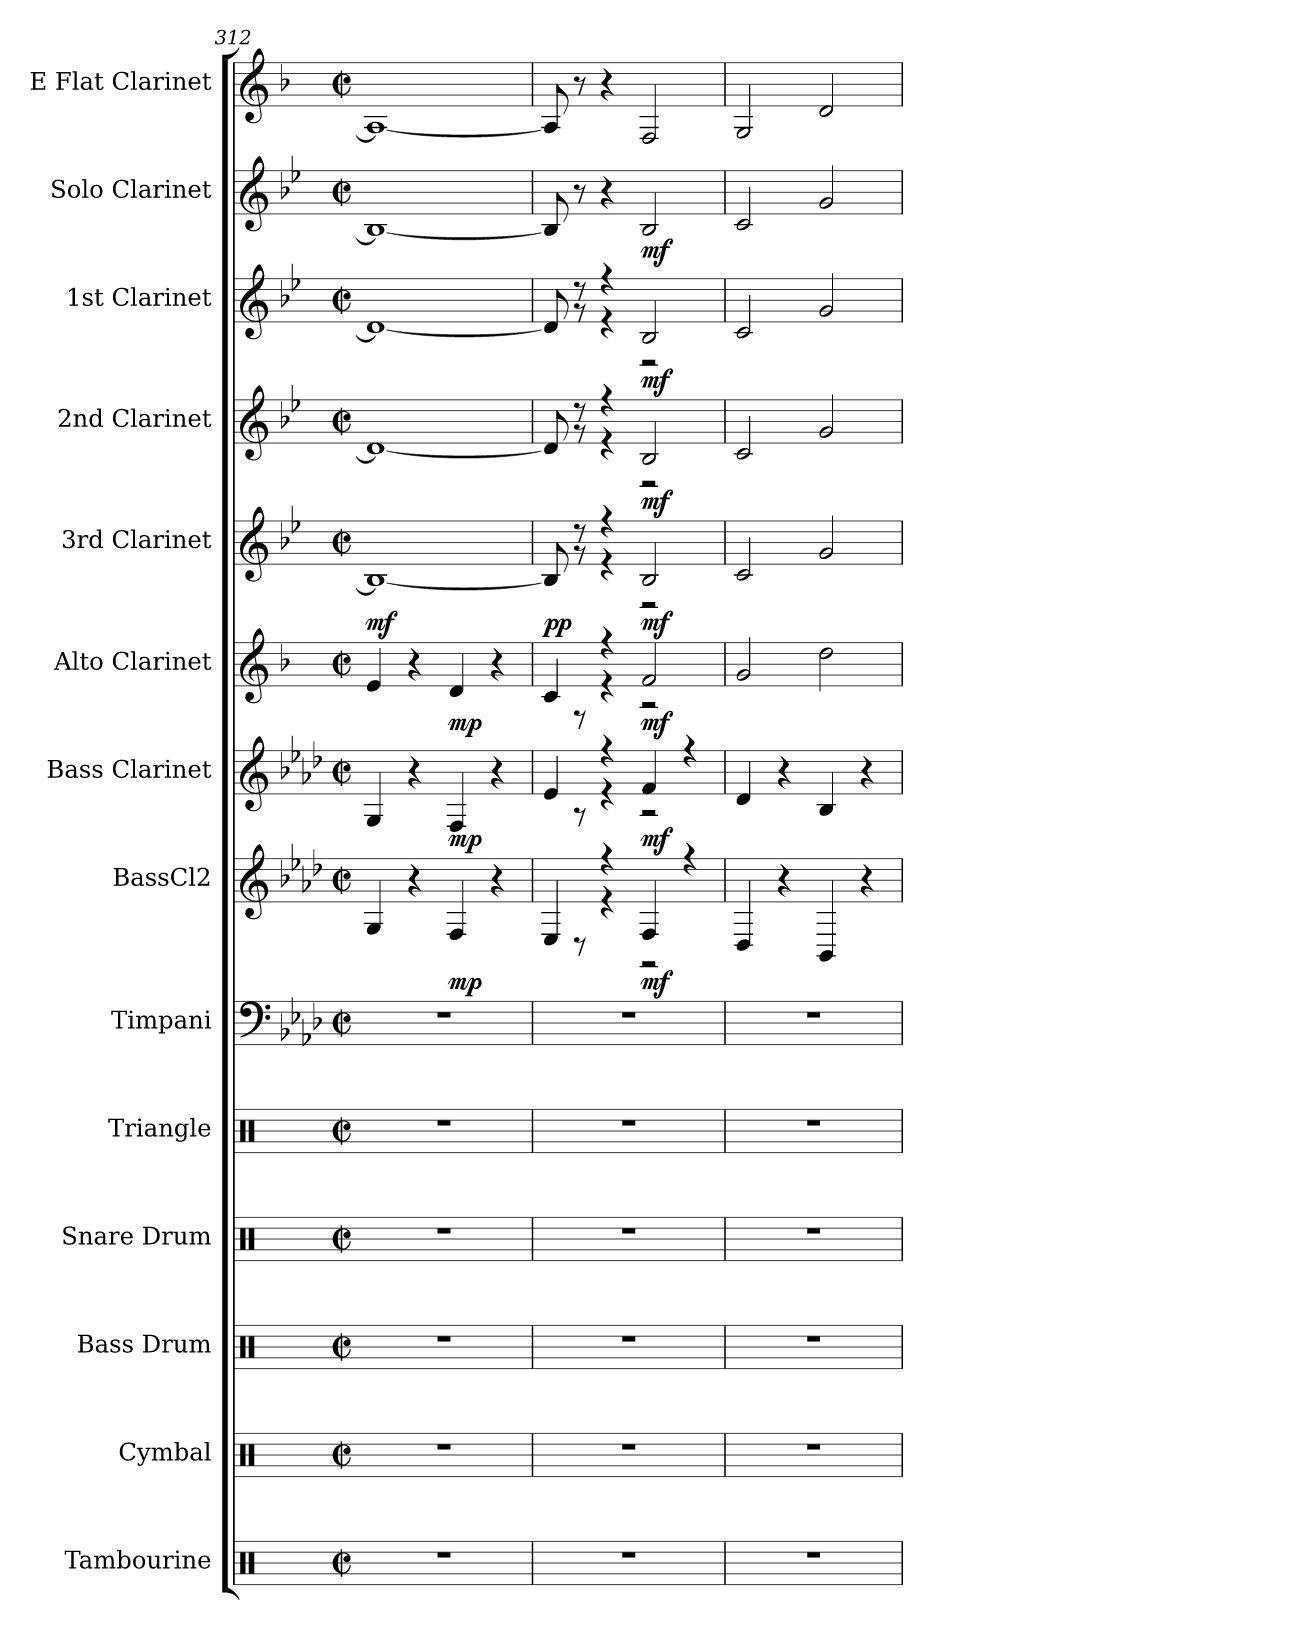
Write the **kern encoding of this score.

**kern	**kern	**kern	**kern	**kern	**kern	**kern	**dynam	**kern	**dynam	**kern	**dynam	**kern	**dynam	**kern	**dynam	**kern	**dynam	**kern	**dynam	**kern
*part14	*part13	*part12	*part11	*part10	*part9	*part8	*part8	*part7	*part7	*part6	*part6	*part5	*part5	*part4	*part4	*part3	*part3	*part2	*part2	*part1
*staff14	*staff13	*staff12	*staff11	*staff10	*staff9	*staff8	*staff8	*staff7	*staff7	*staff6	*staff6	*staff5	*staff5	*staff4	*staff4	*staff3	*staff3	*staff2	*staff2	*staff1
*I"Tambourine	*I"Cymbal	*I"Bass Drum	*I"Snare Drum	*I"Triangle	*I"Timpani	*I"BassCl2	*	*I"Bass Clarinet	*	*I"Alto Clarinet	*	*I"3rd Clarinet	*	*I"2nd Clarinet	*	*I"1st Clarinet	*	*I"Solo Clarinet	*	*I"E Flat Clarinet
*I'Tamb.	*I'Cym.	*I'B. Dr.	*I'Sn. Dr.	*I'Trgl.	*I'Timp.	*I'B. Cl2	*	*I'B. Cl.	*	*I'A. Cl.	*	*I'3rdCl.	*	*I'2nd Cl.	*	*I'1stCl.	*	*I'SoloCl.	*	*
*clefX	*clefX	*clefX	*clefX	*clefX	*clefF4	*clefG2	*	*clefG2	*	*clefG2	*	*clefG2	*	*clefG2	*	*clefG2	*	*clefG2	*	*clefG2
*	*	*	*	*	*	*ITrd8c14	*	*ITrd8c14	*	*ITrd5c9	*	*ITrd1c2	*	*ITrd1c2	*	*ITrd1c2	*	*ITrd1c2	*	*ITrd-2c-3
*k[]	*k[]	*k[]	*k[]	*k[]	*k[b-e-a-d-]	*k[b-e-a-d-]	*	*k[b-e-a-d-]	*	*k[b-e-a-d-]	*	*k[b-e-a-d-]	*	*k[b-e-a-d-]	*	*k[b-e-a-d-]	*	*k[b-e-a-d-]	*	*k[b-e-a-d-]
*M4/4	*M4/4	*M4/4	*M4/4	*M4/4	*M4/4	*M4/4	*	*M4/4	*	*M4/4	*	*M4/4	*	*M4/4	*	*M4/4	*	*M4/4	*	*M4/4
*met(c|)	*met(c|)	*met(c|)	*met(c|)	*met(c|)	*met(c|)	*met(c|)	*	*met(c|)	*	*met(c|)	*	*met(c|)	*	*met(c|)	*	*met(c|)	*	*met(c|)	*	*met(c|)
=312	=312	=312	=312	=312	=312	=312	=312	=312	=312	=312	=312	=312	=312	=312	=312	=312	=312	=312	=312	=312
!	!	!	!	!	!	!	!	!	!	!	!	!	!LO:DY:b	!	!	!	!	!	!	!
1r	1r	1r	1r	1r	1r	4GG/	.	4GG/	.	4G/	.	1A-_	mf	1c_	.	1c_	.	1A-_	.	1c_
.	.	.	.	.	.	4r	.	4r	.	4r	.	.	.	.	.	.	.	.	.	.
!	!	!	!	!	!	!	!LO:DY:b	!	!LO:DY:b	!	!LO:DY:b	!	!	!	!	!	!	!	!	!
.	.	.	.	.	.	4FF/	mp	4FF/	mp	4F/	mp	.	.	.	.	.	.	.	.	.
.	.	.	.	.	.	4r	.	4r	.	4r	.	.	.	.	.	.	.	.	.	.
=313	=313	=313	=313	=313	=313	=313	=313	=313	=313	=313	=313	=313	=313	=313	=313	=313	=313	=313	=313	=313
*	*	*	*	*	*	*^	*	*^	*	*^	*	*^	*	*^	*	*^	*	*	*	*
!	!	!	!	!	!	!	!	!	!	!	!	!	!	!	!	!	!LO:DY:b	!	!	!	!	!	!	!	!	!
!	!	!	!	!	!	!	!	!	!	!	!	!	!	!	!	!	!LO:DY:n=1:b	!	!	!	!	!	!	!	!	!
1r	1r	1r	1r	1r	1r	4EE-/	8ryy	.	4E-/	8ryy	.	4E-/	8ryy	.	8A-/]	8ryy	p p	8c/]	8ryy	.	8c/]	8ryy	.	8A-/]	.	8c/]
.	.	.	.	.	.	.	8r	.	.	8r	.	.	8r	.	8r	8r	.	8r	8r	.	8r	8r	.	8r	.	8r
.	.	.	.	.	.	4r	4r	.	4r	4r	.	4r	4r	.	4r	4r	.	4r	4r	.	4r	4r	.	4r	.	4r
!	!	!	!	!	!	!	!	!LO:DY:b	!	!	!LO:DY:b	!	!	!LO:DY:b	!	!	!LO:DY:n=2:b	!	!	!LO:DY:b	!	!	!LO:DY:b	!	!LO:DY:b	!
.	.	.	.	.	.	4FF/	2r	mf	4F/	2r	mf	2A-/	2r	mf	2A-/	2r	mf	2A-/	2r	mf	2A-/	2r	mf	2A-/	mf	2A-/
.	.	.	.	.	.	4r	.	.	4r	.	.	.	.	.	.	.	.	.	.	.	.	.	.	.	.	.
*	*	*	*	*	*	*v	*v	*	*	*	*	*v	*v	*	*v	*v	*	*v	*v	*	*v	*v	*	*	*	*
*	*	*	*	*	*	*	*	*v	*v	*	*	*	*	*	*	*	*	*	*	*	*
=314	=314	=314	=314	=314	=314	=314	=314	=314	=314	=314	=314	=314	=314	=314	=314	=314	=314	=314	=314	=314
1r	1r	1r	1r	1r	1r	4DD-/	.	4D-/	.	2B-/	.	2B-/	.	2B-/	.	2B-/	.	2B-/	.	2B-/
.	.	.	.	.	.	4r	.	4r	.	.	.	.	.	.	.	.	.	.	.	.
.	.	.	.	.	.	4BBB-/	.	4BB-/	.	2f\	.	2f/	.	2f/	.	2f/	.	2f/	.	2f/
.	.	.	.	.	.	4r	.	4r	.	.	.	.	.	.	.	.	.	.	.	.
=	=	=	=	=	=	=	=	=	=	=	=	=	=	=	=	=	=	=	=	=
*-	*-	*-	*-	*-	*-	*-	*-	*-	*-	*-	*-	*-	*-	*-	*-	*-	*-	*-	*-	*-
